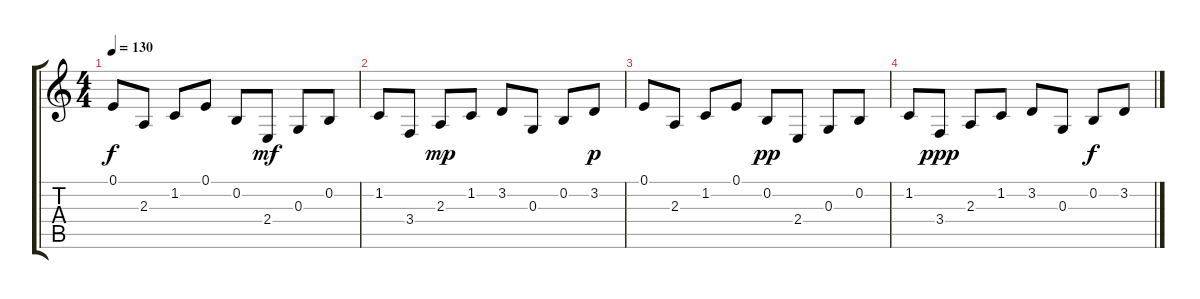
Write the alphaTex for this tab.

\track "" {instrument electricgrandpiano}
\staff {score tabs}
\tuning (E4 B3 G3 D3 A2 E2) {hide}
\ts (4 4)
\tempo 130
\clef g2
\ks c
0.1.8{dy f} 2.3.8 1.2.8 0.1.8 0.2.8 2.4.8{dy mf} 0.3.8 0.2.8 |
1.2.8 3.4.8 2.3.8{dy mp} 1.2.8 3.2.8 0.3.8 0.2.8 3.2.8{dy p} |
0.1.8 2.3.8 1.2.8 0.1.8 0.2.8{dy pp} 2.4.8 0.3.8 0.2.8 |
1.2.8 3.4.8{dy ppp} 2.3.8 1.2.8 3.2.8 0.3.8 0.2.8{dy f} 3.2.8
